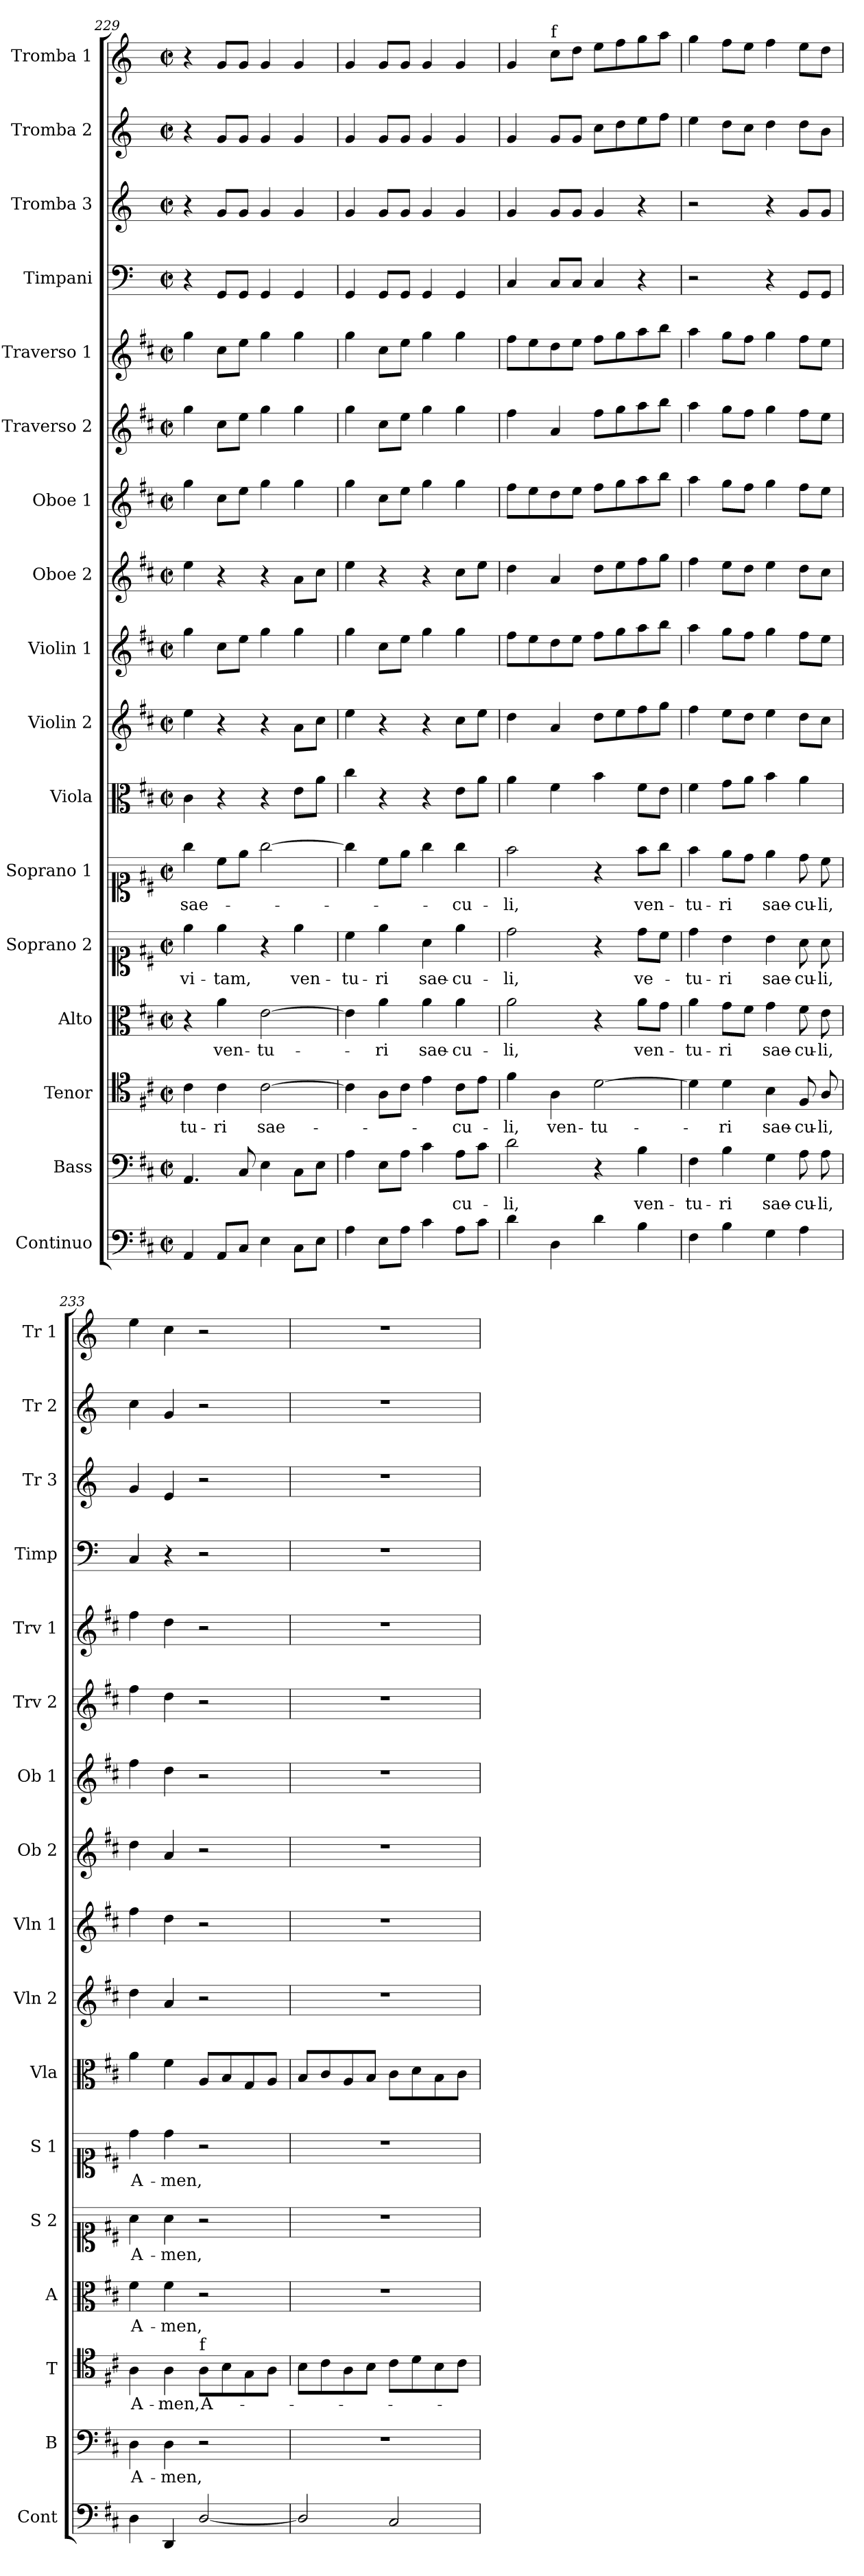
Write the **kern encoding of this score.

**kern	**kern	**text	**kern	**text	**kern	**text	**kern	**text	**kern	**text	**kern	**kern	**kern	**kern	**kern	**kern	**kern	**kern	**kern	**kern	**kern
*part17	*part16	*part16	*part15	*part15	*part14	*part14	*part13	*part13	*part12	*part12	*part11	*part10	*part9	*part8	*part7	*part6	*part5	*part4	*part3	*part2	*part1
*staff17	*staff16	*staff16	*staff15	*staff15	*staff14	*staff14	*staff13	*staff13	*staff12	*staff12	*staff11	*staff10	*staff9	*staff8	*staff7	*staff6	*staff5	*staff4	*staff3	*staff2	*staff1
*I"Continuo	*I"Bass	*	*I"Tenor	*	*I"Alto	*	*I"Soprano 2	*	*I"Soprano 1	*	*I"Viola	*I"Violin 2	*I"Violin 1	*I"Oboe 2	*I"Oboe 1	*I"Traverso 2	*I"Traverso 1	*I"Timpani	*I"Tromba 3	*I"Tromba 2	*I"Tromba 1
*I'Cont	*I'B	*	*I'T	*	*I'A	*	*I'S 2	*	*I'S 1	*	*I'Vla	*I'Vln 2	*I'Vln 1	*I'Ob 2	*I'Ob 1	*I'Trv 2	*I'Trv 1	*I'Timp	*I'Tr 3	*I'Tr 2	*I'Tr 1
*clefF4	*clefF4	*	*clefC4	*	*clefC3	*	*clefC1	*	*clefC1	*	*clefC3	*clefG2	*clefG2	*clefG2	*clefG2	*clefG2	*clefG2	*clefF4	*clefG2	*clefG2	*clefG2
*	*	*	*	*	*	*	*	*	*	*	*	*	*	*	*	*	*	*ITrd-1c-2	*ITrd-1c-2	*ITrd-1c-2	*ITrd-1c-2
*k[f#c#]	*k[f#c#]	*	*k[f#c#]	*	*k[f#c#]	*	*k[f#c#]	*	*k[f#c#]	*	*k[f#c#]	*k[f#c#]	*k[f#c#]	*k[f#c#]	*k[f#c#]	*k[f#c#]	*k[f#c#]	*k[f#c#]	*k[f#c#]	*k[f#c#]	*k[f#c#]
*M2/2	*M2/2	*	*M2/2	*	*M2/2	*	*M2/2	*	*M2/2	*	*M2/2	*M2/2	*M2/2	*M2/2	*M2/2	*M2/2	*M2/2	*M2/2	*M2/2	*M2/2	*M2/2
*met(c|)	*met(c|)	*	*met(c|)	*	*met(c|)	*	*met(c|)	*	*met(c|)	*	*met(c|)	*met(c|)	*met(c|)	*met(c|)	*met(c|)	*met(c|)	*met(c|)	*met(c|)	*met(c|)	*met(c|)	*met(c|)
=229	=229	=229	=229	=229	=229	=229	=229	=229	=229	=229	=229	=229	=229	=229	=229	=229	=229	=229	=229	=229	=229
!	!	!	!	!LO:LY:b	!	!	!	!LO:LY:b	!	!LO:LY:b	!	!	!	!	!	!	!	!	!	!	!
4AA/	4.AA/	.	4c#\	-tu-	4r	.	4ee\	vi-	4gg\	sae-	4c#\	4ee\	4gg\	4ee\	4gg\	4gg\	4gg\	4r	4r	4r	4r
!	!	!	!	!LO:LY:b	!	!LO:LY:b	!	!LO:LY:b	!	!	!	!	!	!	!	!	!	!	!	!	!
8AA/L	.	.	4c#\	-ri	4a\	ven-	4ee\	-tam,	8cc#\L	.	4r	4r	8cc#\L	4r	8cc#\L	8cc#\L	8cc#\L	8AA/L	8a/L	8a/L	8a/L
8C#/J	8C#/	.	.	.	.	.	.	.	8ee\J	.	.	.	8ee\J	.	8ee\J	8ee\J	8ee\J	8AA/J	8a/J	8a/J	8a/J
!	!	!	!	!LO:LY:b	!	!LO:LY:b	!	!	!	!	!	!	!	!	!	!	!	!	!	!	!
4E\	4E\	.	[2c#\	sae-	[2e\	-tu-	4r	.	[2gg\	.	4r	4r	4gg\	4r	4gg\	4gg\	4gg\	4AA/	4a/	4a/	4a/
!	!	!	!	!	!	!	!	!LO:LY:b	!	!	!	!	!	!	!	!	!	!	!	!	!
8C#\L	8C#\L	.	.	.	.	.	4ee\	ven-	.	.	8e\L	8a\L	4gg\	8a\L	4gg\	4gg\	4gg\	4AA/	4a/	4a/	4a/
8E\J	8E\J	.	.	.	.	.	.	.	.	.	8a\J	8cc#\J	.	8cc#\J	.	.	.	.	.	.	.
=230	=230	=230	=230	=230	=230	=230	=230	=230	=230	=230	=230	=230	=230	=230	=230	=230	=230	=230	=230	=230	=230
!	!	!	!	!	!	!	!	!LO:LY:b	!	!	!	!	!	!	!	!	!	!	!	!	!
4A\	4A\	.	4c#\]	.	4e\]	.	4cc#\	-tu-	4gg\]	.	4cc#\	4ee\	4gg\	4ee\	4gg\	4gg\	4gg\	4AA/	4a/	4a/	4a/
!	!	!	!	!	!	!LO:LY:b	!	!LO:LY:b	!	!	!	!	!	!	!	!	!	!	!	!	!
8E\L	8E\L	.	8A\L	.	4a\	-ri	4ee\	-ri	8cc#\L	.	4r	4r	8cc#\L	4r	8cc#\L	8cc#\L	8cc#\L	8AA/L	8a/L	8a/L	8a/L
8A\J	8A\J	.	8c#\J	.	.	.	.	.	8ee\J	.	.	.	8ee\J	.	8ee\J	8ee\J	8ee\J	8AA/J	8a/J	8a/J	8a/J
!	!	!	!	!	!	!LO:LY:b	!	!LO:LY:b	!	!	!	!	!	!	!	!	!	!	!	!	!
4c#\	4c#\	.	4e\	.	4a\	sae-	4a\	sae-	4gg\	.	4r	4r	4gg\	4r	4gg\	4gg\	4gg\	4AA/	4a/	4a/	4a/
!	!	!LO:LY:b	!	!LO:LY:b	!	!LO:LY:b	!	!LO:LY:b	!	!LO:LY:b	!	!	!	!	!	!	!	!	!	!	!
8A\L	8A\L	-cu-	8c#\L	-cu-	4a\	-cu-	4ee\	-cu-	4gg\	-cu-	8e\L	8cc#\L	4gg\	8cc#\L	4gg\	4gg\	4gg\	4AA/	4a/	4a/	4a/
8c#\J	8c#\J	.	8e\J	.	.	.	.	.	.	.	8a\J	8ee\J	.	8ee\J	.	.	.	.	.	.	.
!!LO:PB:g=z
=231	=231	=231	=231	=231	=231	=231	=231	=231	=231	=231	=231	=231	=231	=231	=231	=231	=231	=231	=231	=231	=231
!	!	!LO:LY:b	!	!LO:LY:b	!	!LO:LY:b	!	!LO:LY:b	!	!LO:LY:b	!	!	!	!	!	!	!	!	!	!	!
4d\	2d\	-li,	4f#\	-li,	2a\	-li,	2dd\	-li,	2ff#\	-li,	4a\	4dd\	8ff#\L	4dd\	8ff#\L	4ff#\	8ff#\L	4D/	4a/	4a/	4a/
.	.	.	.	.	.	.	.	.	.	.	.	.	8ee\	.	8ee\	.	8ee\	.	.	.	.
!	!	!	!	!	!	!	!	!	!	!	!	!	!	!	!	!	!	!	!	!	!LO:TX:a:t=f
!	!	!	!	!LO:LY:b	!	!	!	!	!	!	!	!	!	!	!	!	!	!	!	!	!
4D\	.	.	4A\	ven-	.	.	.	.	.	.	4f#\	4a/	8dd\	4a/	8dd\	4a/	8dd\	8D/L	8a/L	8a/L	8dd\L
.	.	.	.	.	.	.	.	.	.	.	.	.	8ee\J	.	8ee\J	.	8ee\J	8D/J	8a/J	8a/J	8ee\J
!	!	!	!	!LO:LY:b	!	!	!	!	!	!	!	!	!	!	!	!	!	!	!	!	!
4d\	4r	.	[2d\	-tu-	4r	.	4r	.	4r	.	4b\	8dd\L	8ff#\L	8dd\L	8ff#\L	8ff#\L	8ff#\L	4D/	4a/	8dd\L	8ff#\L
.	.	.	.	.	.	.	.	.	.	.	.	8ee\	8gg\	8ee\	8gg\	8gg\	8gg\	.	.	8ee\	8gg\
!	!	!LO:LY:b	!	!	!	!LO:LY:b	!	!LO:LY:b	!	!LO:LY:b	!	!	!	!	!	!	!	!	!	!	!
4B\	4B\	ven-	.	.	8a\L	ven-	8dd\L	ve-	8ff#\L	ven-	8f#\L	8ff#\	8aa\	8ff#\	8aa\	8aa\	8aa\	4r	4r	8ff#\	8aa\
.	.	.	.	.	8g\J	.	8cc#\J	.	8gg\J	.	8e\J	8gg\J	8bb\J	8gg\J	8bb\J	8bb\J	8bb\J	.	.	8gg\J	8bb\J
=232	=232	=232	=232	=232	=232	=232	=232	=232	=232	=232	=232	=232	=232	=232	=232	=232	=232	=232	=232	=232	=232
!	!	!LO:LY:b	!	!	!	!LO:LY:b	!	!LO:LY:b	!	!LO:LY:b	!	!	!	!	!	!	!	!	!	!	!
4F#\	4F#\	-tu-	4d\]	.	4a\	-tu-	4dd\	-tu-	4ff#\	-tu-	4f#\	4ff#\	4aa\	4ff#\	4aa\	4aa\	4aa\	2r	2r	4ff#\	4aa\
!	!	!LO:LY:b	!	!LO:LY:b	!	!LO:LY:b	!	!LO:LY:b	!	!LO:LY:b	!	!	!	!	!	!	!	!	!	!	!
4B\	4B\	-ri	4d\	ri	8g\L	-ri	4b\	-ri	8ee\L	-ri	8g\L	8ee\L	8gg\L	8ee\L	8gg\L	8gg\L	8gg\L	.	.	8ee\L	8gg\L
.	.	.	.	.	8f#\J	.	.	.	8dd\J	.	8a\J	8dd\J	8ff#\J	8dd\J	8ff#\J	8ff#\J	8ff#\J	.	.	8dd\J	8ff#\J
!	!	!LO:LY:b	!	!LO:LY:b	!	!LO:LY:b	!	!LO:LY:b	!	!LO:LY:b	!	!	!	!	!	!	!	!	!	!	!
4G\	4G\	sae-	4B\	sae-	4g\	sae-	4b\	sae-	4ee\	sae-	4b\	4ee\	4gg\	4ee\	4gg\	4gg\	4gg\	4r	4r	4ee\	4gg\
!	!	!LO:LY:b	!	!LO:LY:b	!	!LO:LY:b	!	!LO:LY:b	!	!LO:LY:b	!	!	!	!	!	!	!	!	!	!	!
4A\	8A\	-cu-	8F#/	-cu-	8f#\	-cu-	8a\	-cu-	8dd\	-cu-	4a\	8dd\L	8ff#\L	8dd\L	8ff#\L	8ff#\L	8ff#\L	8AA/L	8a/L	8ee\L	8ff#\L
!	!	!LO:LY:b	!	!LO:LY:b	!	!LO:LY:b	!	!LO:LY:b	!	!LO:LY:b	!	!	!	!	!	!	!	!	!	!	!
.	8A\	-li,	8A/	-li,	8e\	-li,	8a\	-li,	8cc#\	-li,	.	8cc#\J	8ee\J	8cc#\J	8ee\J	8ee\J	8ee\J	8AA/J	8a/J	8cc#\J	8ee\J
=233	=233	=233	=233	=233	=233	=233	=233	=233	=233	=233	=233	=233	=233	=233	=233	=233	=233	=233	=233	=233	=233
!	!	!LO:LY:b	!	!LO:LY:b	!	!LO:LY:b	!	!LO:LY:b	!	!LO:LY:b	!	!	!	!	!	!	!	!	!	!	!
4D\	4D\	A-	4A\	A-	4f#\	A-	4a\	A-	4dd\	A-	4a\	4dd\	4ff#\	4dd\	4ff#\	4ff#\	4ff#\	4D/	4a/	4dd\	4ff#\
!	!	!LO:LY:b	!	!LO:LY:b	!	!LO:LY:b	!	!LO:LY:b	!	!LO:LY:b	!	!	!	!	!	!	!	!	!	!	!
4DD/	4D\	-men,	4A\	-men,	4f#\	-men,	4a\	-men,	4dd\	-men,	4f#\	4a/	4dd\	4a/	4dd\	4dd\	4dd\	4r	4f#/	4a/	4dd\
!	!	!	!LO:TX:a:t=f	!	!	!	!	!	!	!	!	!	!	!	!	!	!	!	!	!	!
!	!	!	!	!LO:LY:b	!	!	!	!	!	!	!	!	!	!	!	!	!	!	!	!	!
[2D/	2r	.	8A\L	A-	2r	.	2r	.	2r	.	8A/L	2r	2r	2r	2r	2r	2r	2r	2r	2r	2r
.	.	.	8B\	.	.	.	.	.	.	.	8B/	.	.	.	.	.	.	.	.	.	.
.	.	.	8G\	.	.	.	.	.	.	.	8G/	.	.	.	.	.	.	.	.	.	.
.	.	.	8A\J	.	.	.	.	.	.	.	8A/J	.	.	.	.	.	.	.	.	.	.
=234	=234	=234	=234	=234	=234	=234	=234	=234	=234	=234	=234	=234	=234	=234	=234	=234	=234	=234	=234	=234	=234
2D/]	1r	.	8B\L	.	1r	.	1r	.	1r	.	8B/L	1r	1r	1r	1r	1r	1r	1r	1r	1r	1r
.	.	.	8c#\	.	.	.	.	.	.	.	8c#/	.	.	.	.	.	.	.	.	.	.
.	.	.	8A\	.	.	.	.	.	.	.	8A/	.	.	.	.	.	.	.	.	.	.
.	.	.	8B\J	.	.	.	.	.	.	.	8B/J	.	.	.	.	.	.	.	.	.	.
2C#/	.	.	8c#\L	.	.	.	.	.	.	.	8c#\L	.	.	.	.	.	.	.	.	.	.
.	.	.	8d\	.	.	.	.	.	.	.	8d\	.	.	.	.	.	.	.	.	.	.
.	.	.	8B\	.	.	.	.	.	.	.	8B\	.	.	.	.	.	.	.	.	.	.
.	.	.	8c#\J	.	.	.	.	.	.	.	8c#\J	.	.	.	.	.	.	.	.	.	.
=	=	=	=	=	=	=	=	=	=	=	=	=	=	=	=	=	=	=	=	=	=
*-	*-	*-	*-	*-	*-	*-	*-	*-	*-	*-	*-	*-	*-	*-	*-	*-	*-	*-	*-	*-	*-
